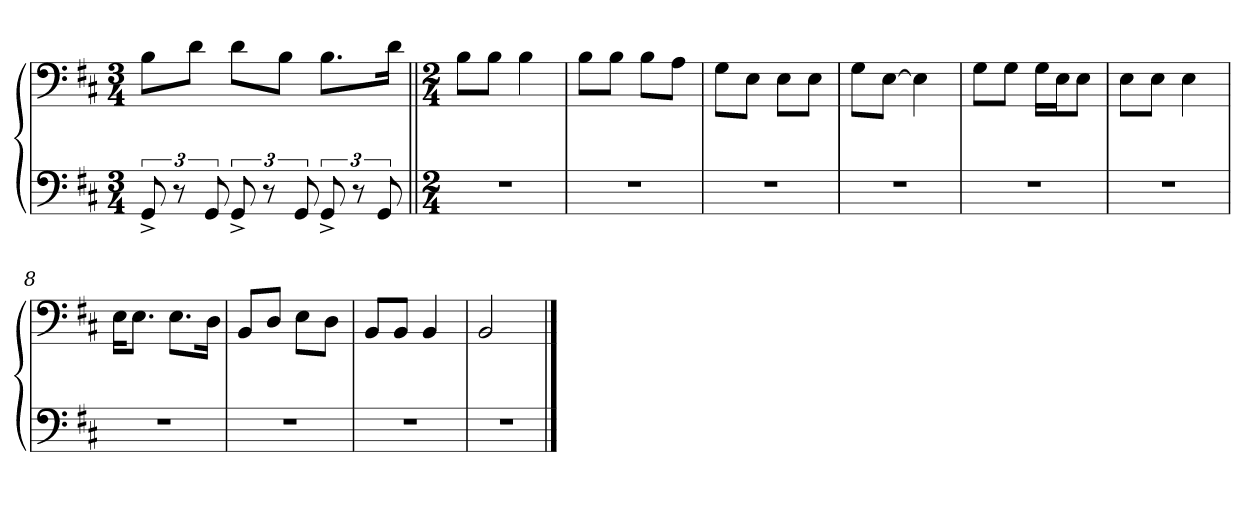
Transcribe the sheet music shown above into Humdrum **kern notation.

**kern	**kern
*part1	*part1
*staff2	*staff1
*clefF4	*clefF4
*k[f#c#]	*k[f#c#]
*M3/4	*M3/4
=1	=1
12GG^/	8B\L
12r	.
.	8d\J
12GG/	.
12GG^/	8d\L
12r	.
.	8B\J
12GG/	.
12GG^/	8.B\L
12r	.
12GG/	.
.	16d\Jk
=2||	=2||
*M2/4	*M2/4
2r	8B\L
.	8B\J
.	4B\
=3	=3
2r	8B\L
.	8B\J
.	8B\L
.	8A\J
=4	=4
2r	8G\L
.	8E\J
.	8E\L
.	8E\J
=5	=5
2r	8G\L
.	[8E\J
.	4E\]
=6	=6
2r	8G\L
.	8G\J
.	16G\LL
.	16E\J
.	8E\J
=7	=7
2r	8E\L
.	8E\J
.	4E\
=8	=8
2r	16E\KL
.	8.E\J
.	8.E\L
.	16D\Jk
=9	=9
2r	8BB/L
.	8D/J
.	8E\L
.	8D\J
=10	=10
2r	8BB/L
.	8BB/J
.	4BB/
=11	=11
2r	2BB/
==	==
*-	*-
